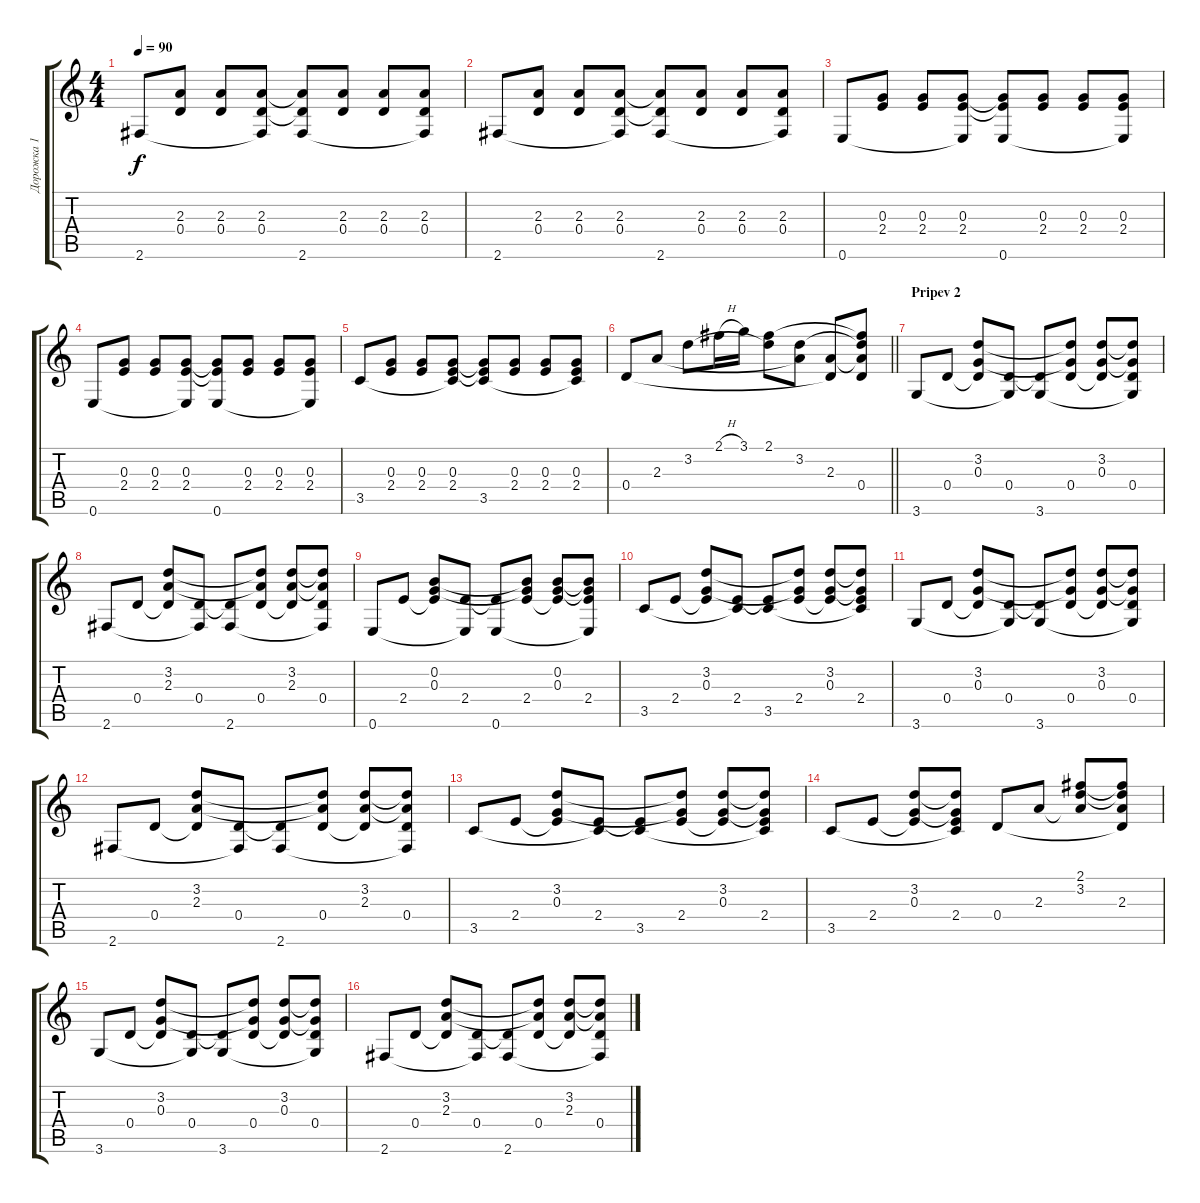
\track ("Дорожка 1" "Дорожка 1") {instrument acousticguitarsteel}
\staff {score tabs}
\tuning (E4 B3 G3 D3 A2 E2) {hide}
\ts (4 4)
\tempo 90
\clef g2
\ks c
2.6.8{dy f} (2.3 0.4).8 (2.3 0.4).8 (2.3 0.4 2.6{t}).8 (2.3{t} 0.4{t} 2.6).8 (2.3 0.4).8 (2.3 0.4).8 (2.3 0.4 2.6{t}).8 |
2.6.8 (2.3 0.4).8 (2.3 0.4).8 (2.3 0.4 2.6{t}).8 (2.3{t} 0.4{t} 2.6).8 (2.3 0.4).8 (2.3 0.4).8 (2.3 0.4 2.6{t}).8 |
0.6.8 (0.3 2.4).8 (0.3 2.4).8 (0.3 2.4 0.6{t}).8 (0.3{t} 2.4{t} 0.6).8 (0.3 2.4).8 (0.3 2.4).8 (0.3 2.4 0.6{t}).8 |
0.6.8 (0.3 2.4).8 (0.3 2.4).8 (0.3 2.4 0.6{t}).8 (0.3{t} 2.4{t} 0.6).8 (0.3 2.4).8 (0.3 2.4).8 (0.3 2.4 0.6{t}).8 |
3.5.8 (0.3 2.4).8 (0.3 2.4).8 (0.3 2.4 3.5{t}).8 (0.3{t} 2.4{t} 3.5).8 (0.3 2.4).8 (0.3 2.4).8 (0.3 2.4 3.5{t}).8 |
\barLineRight lightlight
0.4.8 2.3.8 3.2.8 2.1{h}.16 3.1.16 (2.1 3.2{t}).8 (3.2 2.3{t}).8 (2.3 0.4{t}).8 (2.1{t} 3.2{t} 2.3{t} 0.4).8 |
\section ("" "Pripev 2")
3.6.8 0.4.8 (3.2 0.3 0.4{t}).8 (0.4 3.6{t}).8 (0.4{t} 3.6).8 (3.2{t} 0.3{t} 0.4).8 (3.2 0.3 0.4{t}).8 (3.2{t} 0.3{t} 0.4 3.6{t}).8 |
2.6.8 0.4.8 (3.2 2.3 0.4{t}).8 (0.4 2.6{t}).8 (0.4{t} 2.6).8 (3.2{t} 2.3{t} 0.4).8 (3.2 2.3 0.4{t}).8 (3.2{t} 2.3{t} 0.4 2.6{t}).8 |
0.6.8 2.4.8 (0.2 0.3 2.4{t}).8 (2.4 0.6{t}).8 (2.4{t} 0.6).8 (0.2{t} 0.3{t} 2.4).8 (0.2 0.3 2.4{t}).8 (0.2{t} 0.3{t} 2.4 0.6{t}).8 |
3.5.8 2.4.8 (3.2 0.3 2.4{t}).8 (2.4 3.5{t}).8 (2.4{t} 3.5).8 (3.2{t} 0.3{t} 2.4).8 (3.2 0.3 2.4{t}).8 (3.2{t} 0.3{t} 2.4 3.5{t}).8 |
3.6.8 0.4.8 (3.2 0.3 0.4{t}).8 (0.4 3.6{t}).8 (0.4{t} 3.6).8 (3.2{t} 0.3{t} 0.4).8 (3.2 0.3 0.4{t}).8 (3.2{t} 0.3{t} 0.4 3.6{t}).8 |
2.6.8 0.4.8 (3.2 2.3 0.4{t}).8 (0.4 2.6{t}).8 (0.4{t} 2.6).8 (3.2{t} 2.3{t} 0.4).8 (3.2 2.3 0.4{t}).8 (3.2{t} 2.3{t} 0.4 2.6{t}).8 |
3.5.8 2.4.8 (3.2 0.3 2.4{t}).8 (2.4 3.5{t}).8 (2.4{t} 3.5).8 (3.2{t} 0.3{t} 2.4).8 (3.2 0.3 2.4{t}).8 (3.2{t} 0.3{t} 2.4 3.5{t}).8 |
3.5.8 2.4.8 (3.2 0.3 2.4{t}).8 (3.2{t} 0.3{t} 2.4 3.5{t}).8 0.4.8 2.3.8 (2.1 3.2 2.3{t}).8 (2.1{t} 3.2{t} 2.3 0.4{t}).8 |
3.6.8 0.4.8 (3.2 0.3 0.4{t}).8 (0.4 3.6{t}).8 (0.4{t} 3.6).8 (3.2{t} 0.3{t} 0.4).8 (3.2 0.3 0.4{t}).8 (3.2{t} 0.3{t} 0.4 3.6{t}).8 |
2.6.8 0.4.8 (3.2 2.3 0.4{t}).8 (0.4 2.6{t}).8 (0.4{t} 2.6).8 (3.2{t} 2.3{t} 0.4).8 (3.2 2.3 0.4{t}).8 (3.2{t} 2.3{t} 0.4 2.6{t}).8
